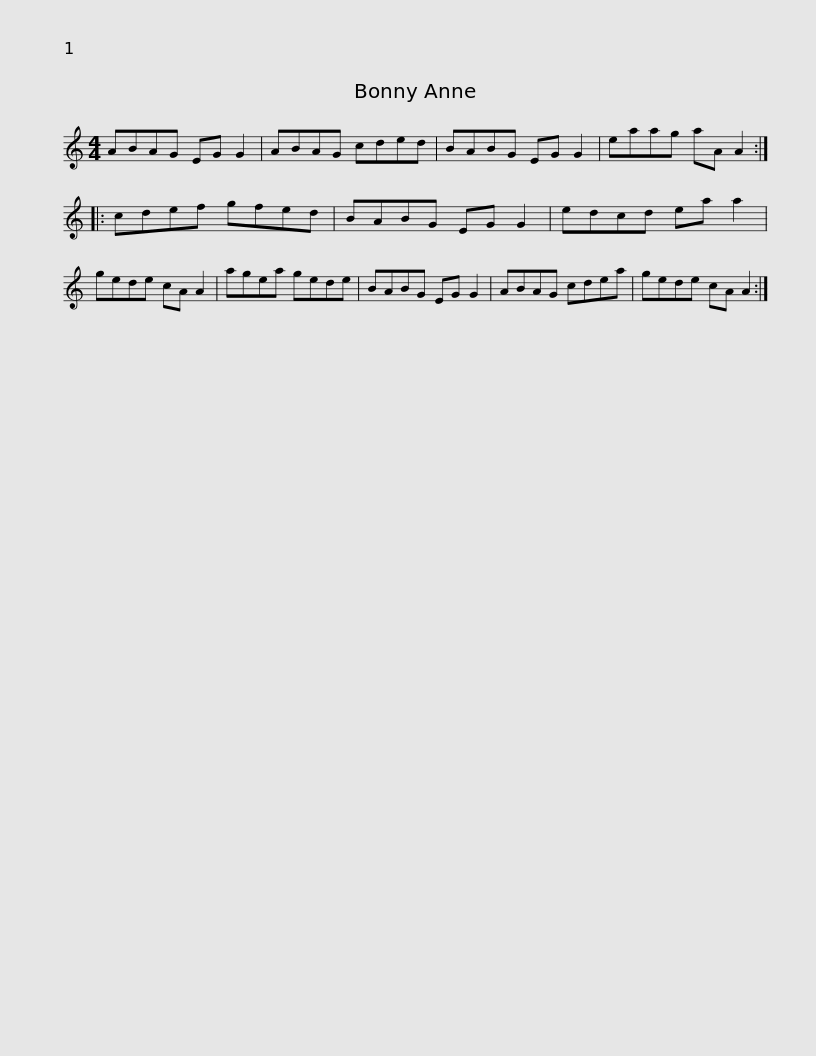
X:1
L:1/8
M:4/4
I:linebreak $
K:C
V:1 treble
V:1
 ABAG EG G2 | ABAG cded | BABG EG G2 | eaag aA A2 :: cdef gfed | %5
 BABG EG G2 |$ edcd ea a2 | gede cA A2 | agea gede | BABG EG G2 | %10
 ABAG cdea | gede cA A2 :| %12
